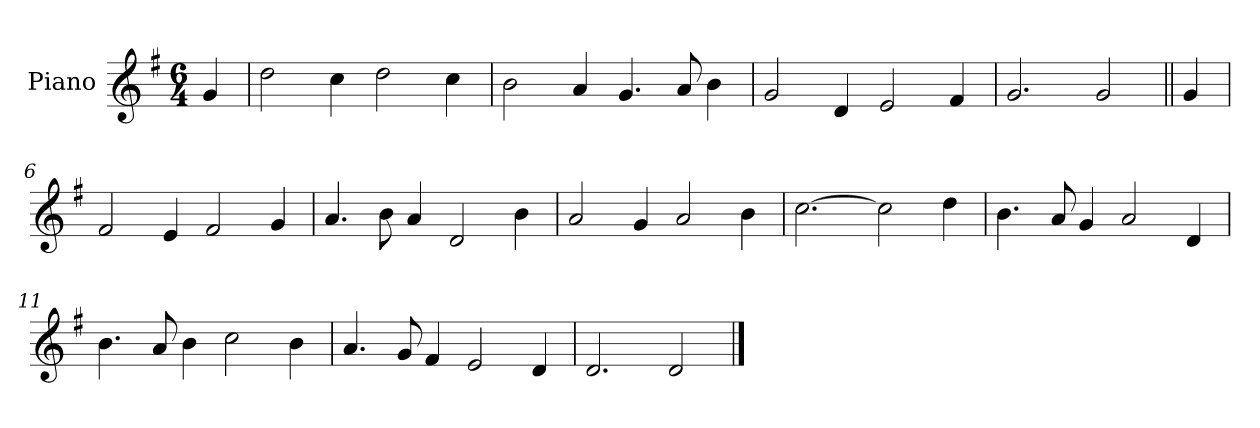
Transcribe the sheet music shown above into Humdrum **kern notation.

**kern
*part1
*staff1
*I"Piano
*I'Pno.
*clefG2
*k[f#]
*M6/4
=
4g/
=1
2dd\
4cc\
2dd\
4cc\
=2
2b\
4a/
4.g/
8a/
4b\
=3
2g/
4d/
2e/
4f#/
=4
2.g/
2g/
=5||
4g/
=6
2f#/
4e/
2f#/
4g/
=7
4.a/
8b\
4a/
2d/
4b\
=8
2a/
4g/
2a/
4b\
=9
[2.cc\
2cc\]
4dd\
=10
4.b\
8a/
4g/
2a/
4d/
=11
4.b\
8a/
4b\
2cc\
4b\
=12
4.a/
8g/
4f#/
2e/
4d/
=13
2.d/
2d/
==
*-
